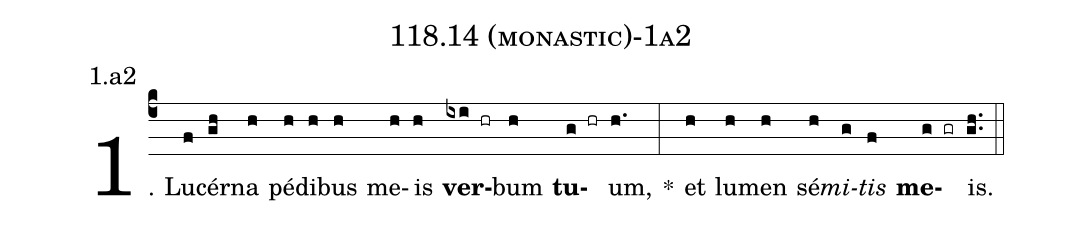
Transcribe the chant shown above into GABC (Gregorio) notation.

name: 118.14 (monastic)-1a2;
annotation: 1.a2;
%%
(c4)1. Lu(f)cér(gh)na(h) pé(h)di(h)bus(h) me(h)is(h) <b>ver</b>(ixi hr)bum(h) <b>tu</b>(g hr)um,(h.) *(:) et(h) lu(h)men(h) sé(h)<i>mi</i>(g)<i>tis</i>(f) <b>me</b>(g gr)is.(gh..) (::)
